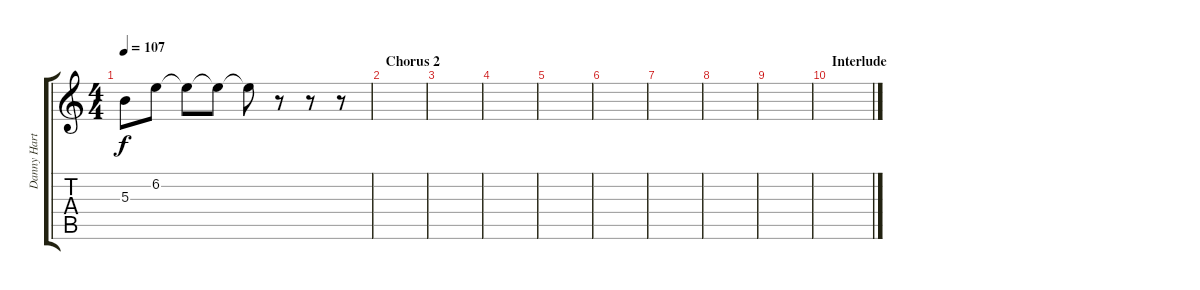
\track ("Danny Hartwell (Guitar Echo)" "Danny Hart") {instrument electricguitarjazz}
\staff {score tabs}
\tuning (Eb4 Bb3 Gb3 Db3 Ab2 Db2) {hide}
\ts (4 4)
\tempo 107
\clef g2
\ks c
5.3{t}.8{dy f} 6.2.8 6.2{t}.8 6.2{t}.8 6.2{t}.8 r.8 r.8 r.8 |
\section ("" "Chorus 2")
|
|
|
|
|
|
|
|
\section ("" "Interlude")
